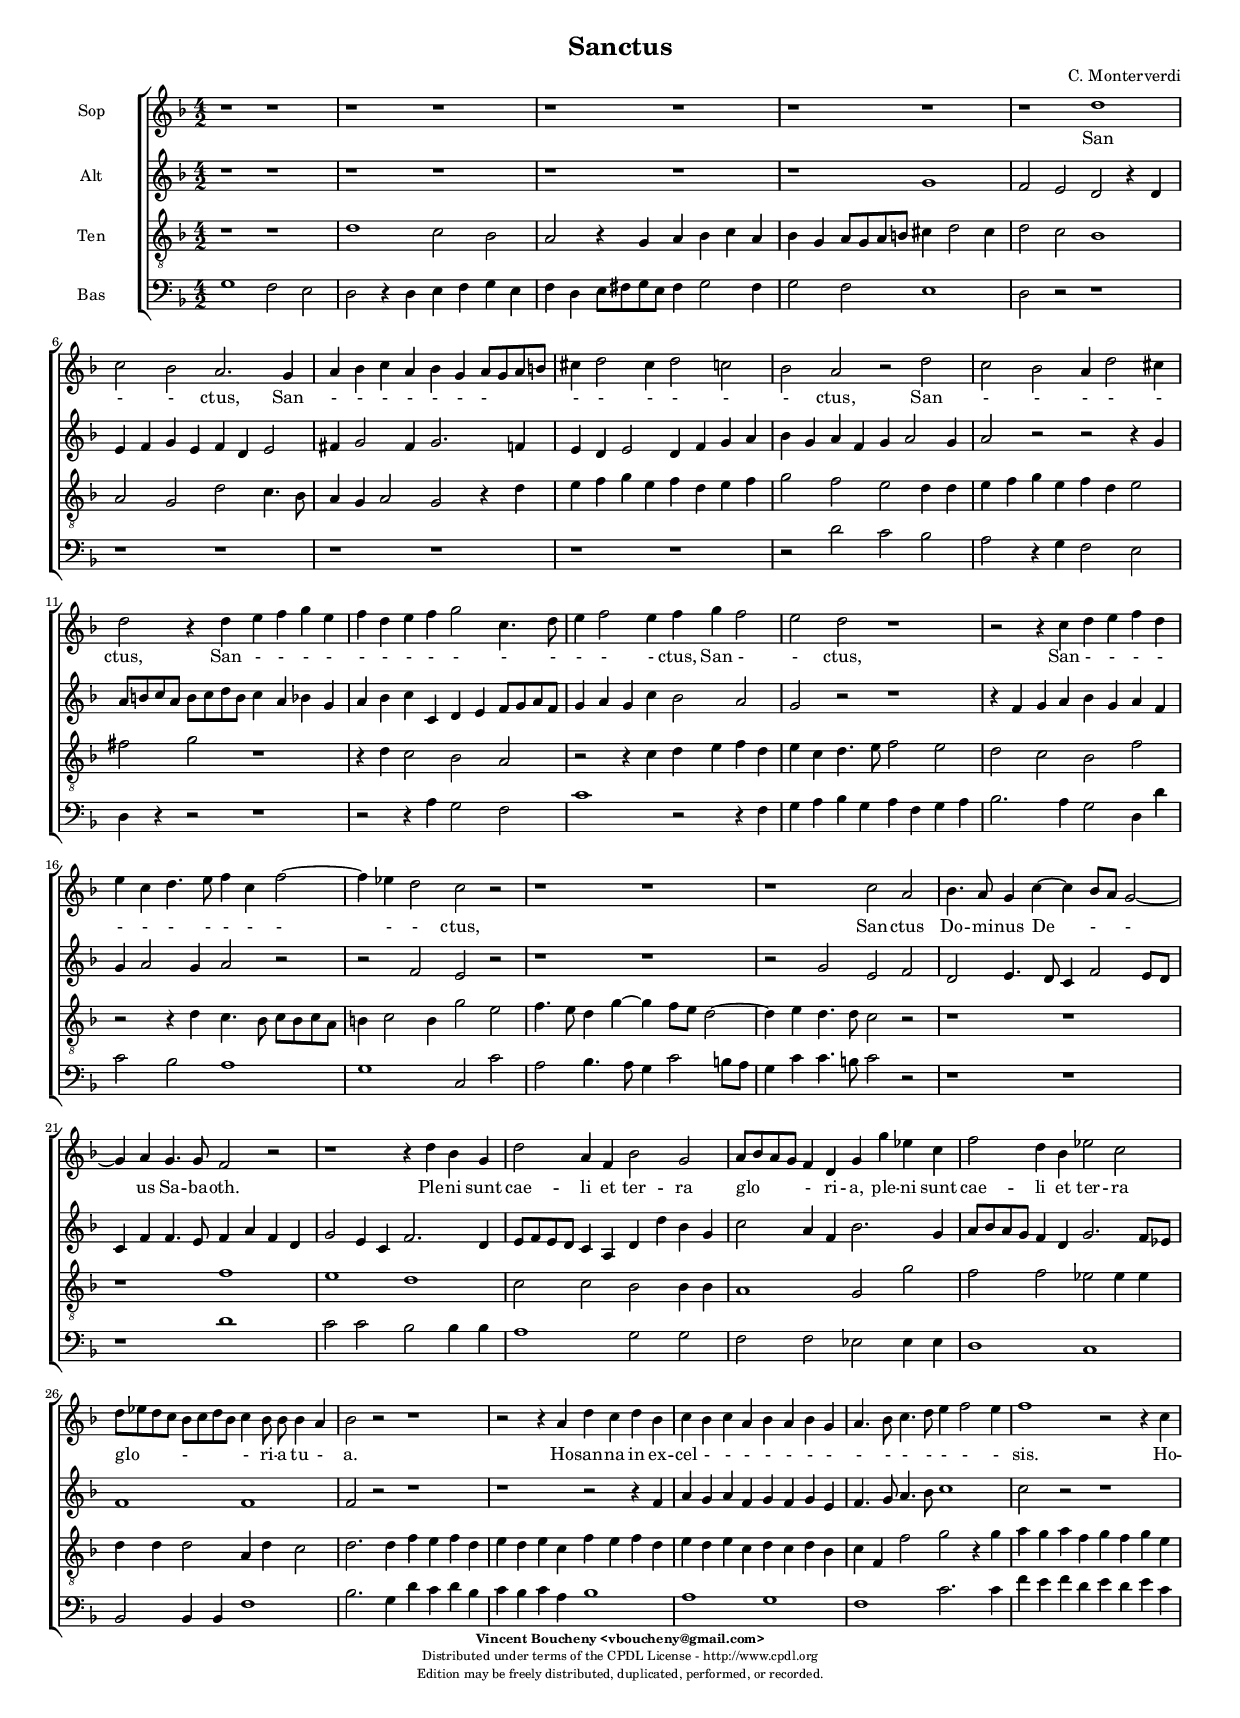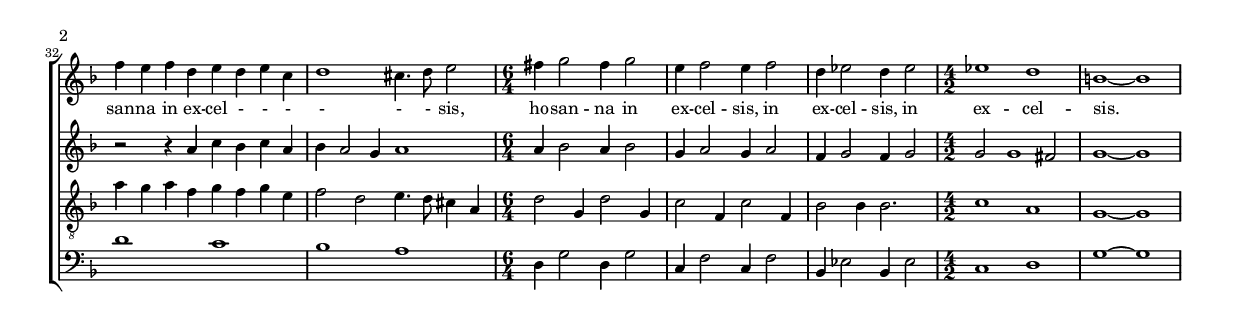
%
% Sanctus
% (C) CPDL - V0.1
%
#(set-global-staff-size 14)
\paper {
#(set-paper-size "a4")
top-margin = 5\mm
bottom-margin = 10\mm
after-title-space = 5\mm
before-title-space = 0\mm
head-separation = 0\mm
left-margin = 10\mm
right-margin = 10\mm
}
\version "2.10.33"
\header {
title = "Sanctus"
composer = "C. Monterverdi"
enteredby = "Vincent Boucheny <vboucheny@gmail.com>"
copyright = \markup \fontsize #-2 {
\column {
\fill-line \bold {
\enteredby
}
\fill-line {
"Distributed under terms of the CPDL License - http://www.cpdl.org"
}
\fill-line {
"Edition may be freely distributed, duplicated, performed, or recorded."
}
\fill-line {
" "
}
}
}
}

globalVoice = { \time 4/2 \autoBeamOff \key f \major}

sopraVoice =  \new Voice = "sopraVoice" {
\relative c'' {
\clef treble
\globalVoice

r1 r
r r
r r
r r
r d
c2 bes a2. g4

a bes c a bes g a8[ g a b]
cis4 d2 cis4 d2 c
bes a r d

c2 bes a4 d2 cis4
d2 r4 d e f g e
f d e f g2 c,4. d8

e4 f2 e4 f g f2
e d r1
r2 r4 c d e f d

e c d4. e8 f4 c f2~
f4 ees d2 c r
r1 r

r c2 a
bes4. a8 g4 c~ c bes8[ a] g2~
g4 a g4. g8 f2 r

r1 r4 d' bes g
d'2 a4 f bes2 g
a8[ bes a g] f4 d g g' ees c

f2 d4 bes ees2 c
d8[ ees d c] bes[ c d bes] c4 bes8 bes bes4 a
bes2 r r1

r2 r4 a d c d bes
c bes c a bes a bes g
a4. bes8 c4. d8 e4 f2 e4

f1 r2 r4 c
f e f d e d e c
d1 cis4. d8 e2

\time 6/4

fis4 g2 fis4 g2
e4 f2 e4 f2
d4 ees2 d4 ees2

\time 4/2

ees1 d
b~ b
}
}

altiVoice =  \new Voice = "altiVoice" {
\relative c'' {
\clef treble
\globalVoice

r1 r
r r
r r
r g
f2 e d r4 d
e f g e f d e2

fis4 g2 fis4 g2. f4
e d e2 d4 f g a
bes g a f g a2 g4

a2 r r r4 g
a8[ b c a] b[ c d b] c4 a bes g
a bes c c, d e f8[ g a f]

g4 a g c bes2 a
g r r1
r4 f g a bes g a f

g a2 g4 a2 r
r f e r
r1 r

r2 g e f
d e4. d8 c4 f2 e8[ d]
c4 f f4. e8 f4 a f d

g2 e4 c f2. d4
e8[ f e d] c4 a d d' bes g
c2 a4 f bes2. g4

a8[ bes a g] f4 d g2. f8[ ees]
f1 f
f2 r r1

r1 r2 r4 f
a g a f g f g e
f4. g8 a4. bes8 c1

c2 r r1
r2 r4 a c bes c a
bes a2 g4 a1

\time 6/4

a4 bes2 a4 bes2
g4 a2 g4 a2
f4 g2 f4 g2

\time 4/2

g2 g1 fis2
g1~ g
}
}

tenorVoice =  \new Voice = "tenorVoice" {
\relative c' {
\clef "G_8"
\globalVoice

r1 r
d c2 bes
a r4 g a bes c a
bes g a8[ g a b] cis4 d2 cis4
d2 c bes1
a2 g d' c4. bes8

a4 g a2 g2 r4 d'
e f g e f d e f
g2 f e d4 d

e f g e f d e2
fis g r1
r4 d c2 bes a

r2 r4 c d e f d
e c d4. e8 f2 e
d c bes f'

r2 r4 d c4. bes8 c[ bes c a]
b4 c2 b4 g'2 e
f4. e8 d4 g~ g f8[ e] d2~

d4 e d4. d8 c2 r
r1 r
r f

e d
c2 c bes bes4 bes
a1 g2 g'

f f ees ees4 ees
d d d2 a4 d c2
d2. d4 f e f d

e d e c f e f d
e d e c d c d bes
c f, f'2 g r4 g

a g a f g f g e
a g a f g f g e
f2 d e4. d8 cis4 a

\time 6/4

d2 g,4 d'2 g,4
c2 f,4 c'2 f,4
bes2 bes4 bes2.

\time 4/2

c1 a
g~ g
}
}

bassVoice =  \new Voice = "bassVoice" {
\relative c' {
\clef "bass"
\globalVoice

g1 f2 e
d r4 d e f g e
f d e8[ fis g e] fis4 g2 fis4
g2 f e1
d2 r r1
r r

r r
r r
r2 d' c bes

a r4 g f2 e
d4 r r2 r1
r2 r4 a' g2 f

c'1 r2 r4 f,
g a bes g a f g a
bes2. a4 g2 d4 d'

c2 bes a1
g c,2 c'
a bes4. a8 g4 c2 b8[ a]

g4 c c4. b8 c2 r
r1 r
r d

c2 c bes bes4 bes
a1 g2 g
f f ees ees4 ees

d1 c
bes2 bes4 bes f'1
bes2. g4 d' c d bes

c bes c a bes1
a g
f c'2. c4

f e f d e d e c
d1 c
bes a

\time 6/4

d,4 g2 d4 g2
c,4 f2 c4 f2
bes,4 ees2 bes4 ees2

\time 4/2

c1 d
g~ g
}
}

%
% STAFFS
%

multiStaff = \new Staff = "multiStaff" {
\set Staff.midiInstrument = #"recorder"
<<
\sopraVoice
\altiVoice
>>
}

sopraStaff = \new Staff = "sopraStaff" {
\set Staff.midiInstrument = #"acoustic grand"
\set Staff.instrumentName = #"Sop"
<<
\sopraVoice
>>
}

altiStaff = \new Staff = "altiStaff" {
\set Staff.midiInstrument = #"recorder"
\set Staff.instrumentName = #"Alt"
<<
\altiVoice
>>
}

tenorStaff = \new Staff = "tenorStaff" {
\set Staff.midiInstrument = #"recorder"
\set Staff.instrumentName = #"Ten"
<<
\tenorVoice
>>
}

bassStaff = \new Staff = "bassStaff" {
\set Staff.midiInstrument = #"recorder"
\set Staff.instrumentName = #"Bas"
<<
\bassVoice
>>
}

%
% Lyrics
%

sopraWords = \lyricmode {
San
- - ctus, San
- - - - - - -
- - - - -
- ctus, San
- - - - -
ctus, San - - - -
- - - - - - -
- - - ctus, San -
- ctus,
San - - - -
- - - - - - -
- - ctus,
San -- ctus
Do -- mi -- nus De - -
us Sa -- ba -- oth.
Ple -- ni sunt
cae -- li et ter -- ra
glo - ri -- a, ple -- ni sunt
cae -- li et ter -- ra
glo - - ri -- a tu -
a.
Ho -- san -- na in ex --
cel - - - - - - -
- - - - - - -
sis. Ho --
san -- na in ex -- cel - - -
- - - sis,
ho -- san -- na in
ex -- cel -- sis, in
ex -- cel -- sis, in
ex -- cel --
sis.
}

altiWords = \lyricmode {
San
- - ctus, San
- - - - - - -
- - - - -
- - - ctus, San - -
- - - - - - -
ctus, San
- - - - - -
- - - - - - -
- - ctus, San - -
ctus,
San - - - - - -
- - - ctus,
San -- ctus,
San -- ctus, San --
ctus Do -- mi -- nus De -
- us Sa -- ba -- oth. Ple -- ni sunt
cae -- li et ter -- ra
glo - ri -- a, ple -- ni sunt
cae -- li et ter -- ra
glo - ri -- a __
_ _  tu --
a.
Ho -- san -- na in ex -- cel - - -
- - - - -
sis. Ho -- san -- na in ex --
cel - - sis,
ho -- san -- na in
ex -- cel -- sis, in
ex -- cel -- sis, in
ex -- cel --
sis.
}

tenorWords = \lyricmode {
San - - ctus, San - - - -
- - - - - -
- - -
- - - - -
- - - ctus, San
- - - - - - - -
- - - ctus, San
- - - - - - -
- ctus,
San - - ctus,
San - - - -
- - - - - -
- - - ctus,
San - - -
- - ctus, San -- ctus
Do -- mi -- nus De -
- us Sa -- ba -- oth.
Ple -- ni, ple --
ni sunt cae -- li et
ter -- ra, ple --
ni sunt cae -- li et
ter -- ra glo -- ri -- a tu --
a. Ho -- san -- na in ex --
cel - - - - - - -
- - - - - - - -
- - - sis. Ho --
san -- na in ex -- cel - - -
- - - - - - - -
- - sis, __ _ _ ho --
san -- na in
ex -- cel -- sis, in
ex -- cel -- sis, in
ex -- cel --
sis.
}

bassWords = \lyricmode {
San - -
ctus, San - - - -
- - - - - -
- - -
ctus,
San - -
ctus, San - -
ctus,
San - -
ctus, San
- - - - - - - -
- - ctus, San
- - -
- ctus, San --
ctus Do -- mi -- nus De -
- us Sa -- ba -- oth.
Ple -- ni sunt cae -- li et
ter -- ra, ple --
ni sunt cae -- li et
ter -- ra
glo -- ri -- a tu --
a. Ho -- san -- na in ex --
cel - - - -
- -
- sis. Ho --
san -- na in ex -- cel - - -
- -
- sis.
ho -- san -- na in
ex -- cel -- sis, in
ex -- cel -- sis, in
ex -- cel --
sis.
}

\score {
\new ChoirStaff <<
\sopraStaff
\new Lyrics \lyricsto "sopraVoice" { \sopraWords }
\altiStaff
\tenorStaff
\bassStaff
>>
\layout { }
\midi {
\context {
\Score
tempoWholesPerMinute = #(ly:make-moment 72 2)
}
}
}
